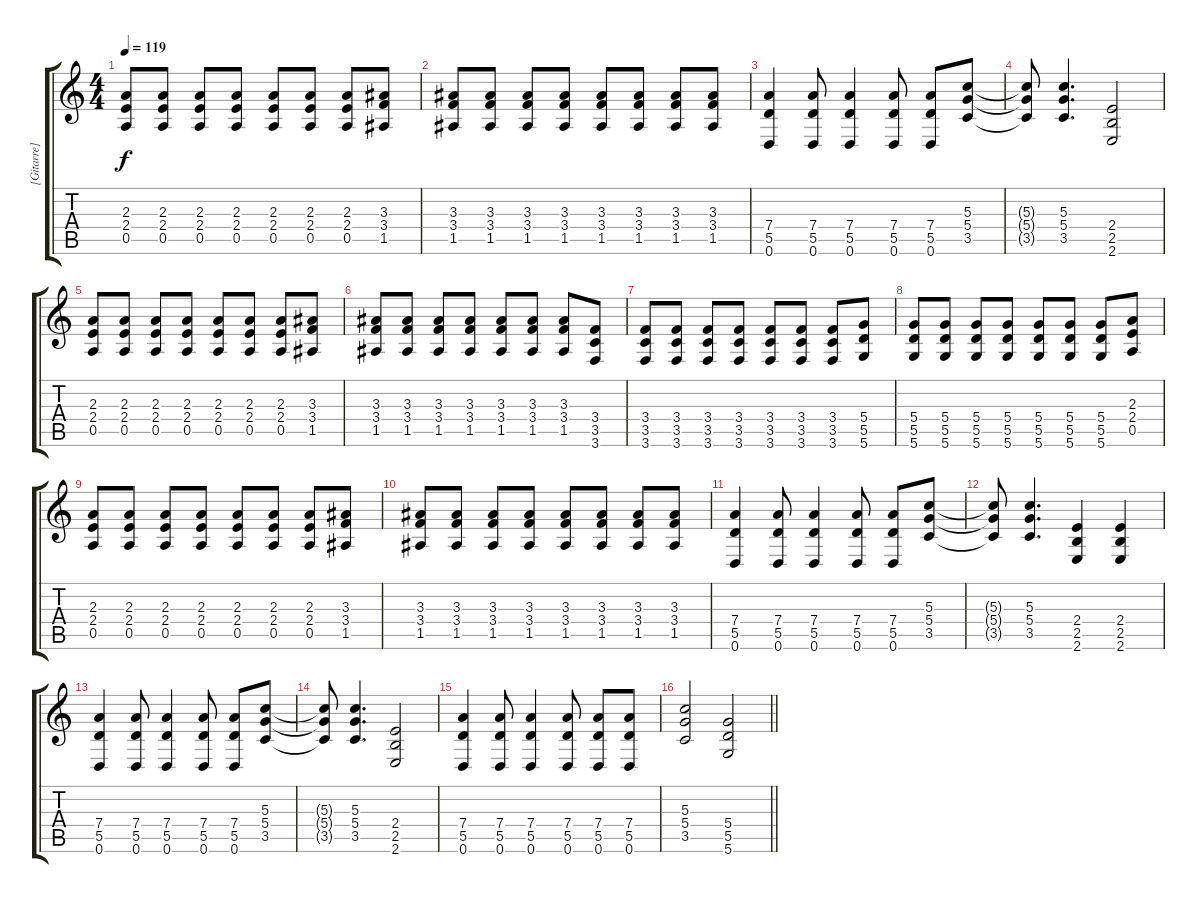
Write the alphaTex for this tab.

\track ("[Gitarre]" "[Gitarre]") {instrument electricguitarclean}
\staff {score tabs}
\tuning (E4 B3 G3 D3 A2 D2) {hide}
\ts (4 4)
\tempo 119
\clef g2
\ks c
(2.3 2.4 0.5).8{dy f} (2.3 2.4 0.5).8 (2.3 2.4 0.5).8 (2.3 2.4 0.5).8 (2.3 2.4 0.5).8 (2.3 2.4 0.5).8 (2.3 2.4 0.5).8 (3.3 3.4 1.5).8 |
(3.3 3.4 1.5).8 (3.3 3.4 1.5).8 (3.3 3.4 1.5).8 (3.3 3.4 1.5).8 (3.3 3.4 1.5).8 (3.3 3.4 1.5).8 (3.3 3.4 1.5).8 (3.3 3.4 1.5).8 |
(7.4 5.5 0.6).4 (7.4 5.5 0.6).8 (7.4 5.5 0.6).4 (7.4 5.5 0.6).8 (7.4 5.5 0.6).8 (5.3 5.4 3.5).8 |
(5.3{t} 5.4{t} 3.5{t}).8 (5.3 5.4 3.5).4{d} (2.4 2.5 2.6).2 |
(2.3 2.4 0.5).8 (2.3 2.4 0.5).8 (2.3 2.4 0.5).8 (2.3 2.4 0.5).8 (2.3 2.4 0.5).8 (2.3 2.4 0.5).8 (2.3 2.4 0.5).8 (3.3 3.4 1.5).8 |
(3.3 3.4 1.5).8 (3.3 3.4 1.5).8 (3.3 3.4 1.5).8 (3.3 3.4 1.5).8 (3.3 3.4 1.5).8 (3.3 3.4 1.5).8 (3.3 3.4 1.5).8 (3.4 3.5 3.6).8 |
(3.4 3.5 3.6).8 (3.4 3.5 3.6).8 (3.4 3.5 3.6).8 (3.4 3.5 3.6).8 (3.4 3.5 3.6).8 (3.4 3.5 3.6).8 (3.4 3.5 3.6).8 (5.4 5.5 5.6).8 |
(5.4 5.5 5.6).8 (5.4 5.5 5.6).8 (5.4 5.5 5.6).8 (5.4 5.5 5.6).8 (5.4 5.5 5.6).8 (5.4 5.5 5.6).8 (5.4 5.5 5.6).8 (2.3 2.4 0.5).8 |
(2.3 2.4 0.5).8 (2.3 2.4 0.5).8 (2.3 2.4 0.5).8 (2.3 2.4 0.5).8 (2.3 2.4 0.5).8 (2.3 2.4 0.5).8 (2.3 2.4 0.5).8 (3.3 3.4 1.5).8 |
(3.3 3.4 1.5).8 (3.3 3.4 1.5).8 (3.3 3.4 1.5).8 (3.3 3.4 1.5).8 (3.3 3.4 1.5).8 (3.3 3.4 1.5).8 (3.3 3.4 1.5).8 (3.3 3.4 1.5).8 |
(7.4 5.5 0.6).4 (7.4 5.5 0.6).8 (7.4 5.5 0.6).4 (7.4 5.5 0.6).8 (7.4 5.5 0.6).8 (5.3 5.4 3.5).8 |
(5.3{t} 5.4{t} 3.5{t}).8 (5.3 5.4 3.5).4{d} (2.4 2.5 2.6).4 (2.4 2.5 2.6).4 |
(7.4 5.5 0.6).4 (7.4 5.5 0.6).8 (7.4 5.5 0.6).4 (7.4 5.5 0.6).8 (7.4 5.5 0.6).8 (5.3 5.4 3.5).8 |
(5.3{t} 5.4{t} 3.5{t}).8 (5.3 5.4 3.5).4{d} (2.4 2.5 2.6).2 |
(7.4 5.5 0.6).4 (7.4 5.5 0.6).8 (7.4 5.5 0.6).4 (7.4 5.5 0.6).8 (7.4 5.5 0.6).8 (7.4 5.5 0.6).8 |
\barLineRight lightlight
(5.3 5.4 3.5).2 (5.4 5.5 5.6).2
